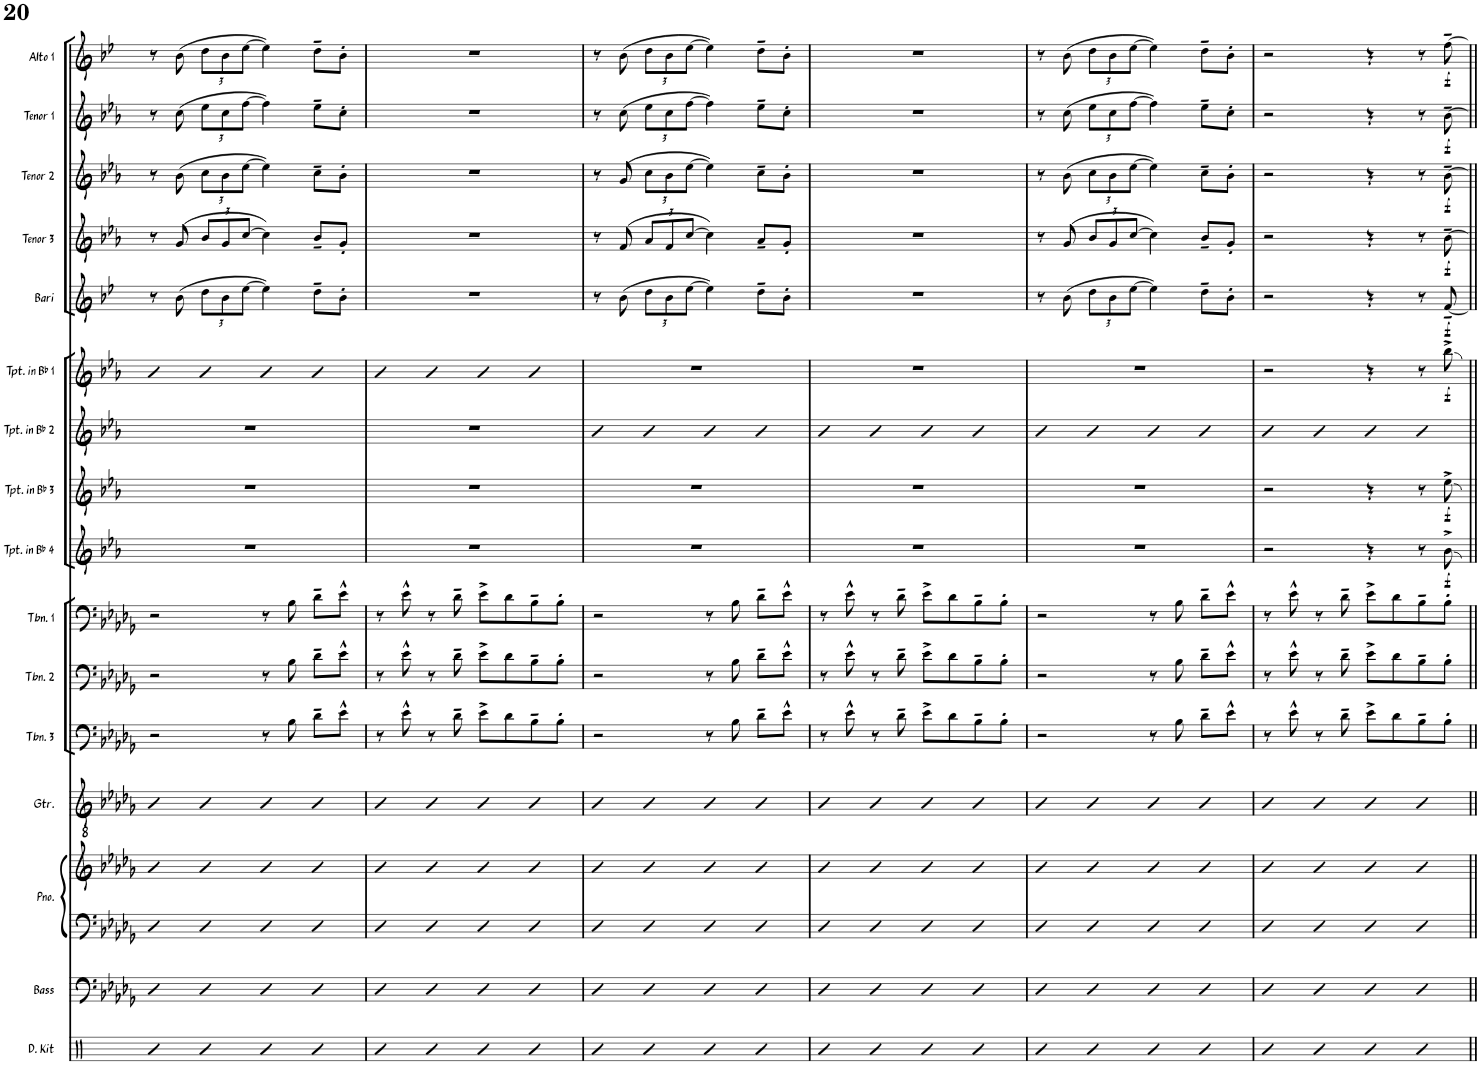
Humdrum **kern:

**kern	**kern	**kern	**kern	**kern	**kern	**kern	**kern	**kern	**dynam	**kern	**dynam	**kern	**kern	**dynam	**kern	**dynam	**kern	**dynam	**kern	**dynam	**kern	**dynam	**kern	**dynam
*part16	*part15	*part14	*part14	*part13	*part12	*part11	*part10	*part9	*part9	*part8	*part8	*part7	*part6	*part6	*part5	*part5	*part4	*part4	*part3	*part3	*part2	*part2	*part1	*part1
*staff17	*staff16	*staff15	*staff14	*staff13	*staff12	*staff11	*staff10	*staff9	*staff9	*staff8	*staff8	*staff7	*staff6	*staff6	*staff5	*staff5	*staff4	*staff4	*staff3	*staff3	*staff2	*staff2	*staff1	*staff1
*I"Drum Kit	*I"Acoustic Bass	*I"Piano	*	*I"Guitar	*I"Trombone 3	*I"Trombone 2	*I"Trombone 1	*I"Trumpet in Bb 4	*	*I"Trumpet in Bb 3	*	*I"Trumpet in Bb 2	*I"Trumpet in Bb 1	*	*I"Bari Sax	*	*I"Tenor Sax 3	*	*I"Tenor Sax 2	*	*I"Tenor Sax 1	*	*I"Alto Sax 1	*
*I'D. Kit	*I'Bass	*I'Pno.	*	*I'Gtr.	*I'Tbn. 3	*I'Tbn. 2	*I'Tbn. 1	*I'Tpt. in Bb 4	*	*I'Tpt. in Bb 3	*	*I'Tpt. in Bb 2	*I'Tpt. in Bb 1	*	*I'Bari	*	*I'Tenor 3	*	*I'Tenor 2	*	*I'Tenor 1	*	*I'Alto 1	*
!!LO:PB:g=z
*clefX	*clefF4	*clefF4	*clefG2	*clefGv2	*clefF4	*clefF4	*clefF4	*clefG2	*	*clefG2	*	*clefG2	*clefG2	*	*clefG2	*	*clefG2	*	*clefG2	*	*clefG2	*	*clefG2	*
*	*Trd7c12	*	*	*	*	*	*	*Trd1c2	*	*Trd1c2	*	*Trd1c2	*Trd1c2	*	*Trd12c21	*	*Trd8c14	*	*Trd8c14	*	*Trd8c14	*	*Trd5c9	*
*k[]	*k[b-e-a-d-g-]	*k[b-e-a-d-g-]	*k[b-e-a-d-g-]	*k[b-e-a-d-g-]	*k[b-e-a-d-g-]	*k[b-e-a-d-g-]	*k[b-e-a-d-g-]	*k[b-e-a-]	*	*k[b-e-a-]	*	*k[b-e-a-]	*k[b-e-a-]	*	*k[b-e-]	*	*k[b-e-a-]	*	*k[b-e-a-]	*	*k[b-e-a-]	*	*k[b-e-]	*
*M4/4	*M4/4	*M4/4	*M4/4	*M4/4	*M4/4	*M4/4	*M4/4	*M4/4	*	*M4/4	*	*M4/4	*M4/4	*	*M4/4	*	*M4/4	*	*M4/4	*	*M4/4	*	*M4/4	*
=118	=118	=118	=118	=118	=118	=118	=118	=118	=118	=118	=118	=118	=118	=118	=118	=118	=118	=118	=118	=118	=118	=118	=118	=118
4R	4D-	4D-	4b-	4B-	2r	2r	2r	1r	.	1r	.	1r	4b-	.	8r	.	8r	.	8r	.	8r	.	8r	.
.	.	.	.	.	.	.	.	.	.	.	.	.	.	.	(8b-\	.	(8g/	.	(8b-\	.	(8cc\	.	(8b-\	.
*	*	*	*	*	*	*	*	*	*	*	*	*	*	*	*Xbrackettup	*	*Xbrackettup	*	*Xbrackettup	*	*Xbrackettup	*	*Xbrackettup	*
4R	4D-	4D-	4b-	4B-	.	.	.	.	.	.	.	.	4b-	.	12dd\L	.	12b-/L	.	12cc\L	.	12ee-\L	.	12dd\L	.
.	.	.	.	.	.	.	.	.	.	.	.	.	.	.	12b-\	.	12g/	.	12b-\	.	12cc\	.	12b-\	.
.	.	.	.	.	.	.	.	.	.	.	.	.	.	.	[12ee-\J	.	[12cc/J	.	[12ee-\J	.	[12ff\J	.	[12ee-\J	.
4R	4D-	4D-	4b-	4B-	8r	8r	8r	.	.	.	.	.	4b-	.	4ee-\])	.	4cc\])	.	4ee-\])	.	4ff\])	.	4ee-\])	.
.	.	.	.	.	8B-\	8B-\	8B-\	.	.	.	.	.	.	.	.	.	.	.	.	.	.	.	.	.
4R	4D-	4D-	4b-	4B-	8d-~\L	8d-~\L	8d-~\L	.	.	.	.	.	4b-	.	8dd~\L	.	8b-~/L	.	8cc~\L	.	8ee-~\L	.	8dd~\L	.
.	.	.	.	.	8e-^^\J	8e-^^\J	8e-^^\J	.	.	.	.	.	.	.	8b-'\J	.	8g'/J	.	8b-'\J	.	8cc'\J	.	8b-'\J	.
=119	=119	=119	=119	=119	=119	=119	=119	=119	=119	=119	=119	=119	=119	=119	=119	=119	=119	=119	=119	=119	=119	=119	=119	=119
4R	4D-	4D-	4b-	4B-	8r	8r	8r	1r	.	1r	.	1r	4b-	.	1r	.	1r	.	1r	.	1r	.	1r	.
.	.	.	.	.	8e-^^\	8e-^^\	8e-^^\	.	.	.	.	.	.	.	.	.	.	.	.	.	.	.	.	.
4R	4D-	4D-	4b-	4B-	8r	8r	8r	.	.	.	.	.	4b-	.	.	.	.	.	.	.	.	.	.	.
.	.	.	.	.	8d-~\	8d-~\	8d-~\	.	.	.	.	.	.	.	.	.	.	.	.	.	.	.	.	.
4R	4D-	4D-	4b-	4B-	8e-^\L	8e-^\L	8e-^\L	.	.	.	.	.	4b-	.	.	.	.	.	.	.	.	.	.	.
.	.	.	.	.	8d-\	8d-\	8d-\	.	.	.	.	.	.	.	.	.	.	.	.	.	.	.	.	.
4R	4D-	4D-	4b-	4B-	8B-~\	8B-~\	8B-~\	.	.	.	.	.	4b-	.	.	.	.	.	.	.	.	.	.	.
.	.	.	.	.	8B-'\J	8B-'\J	8B-'\J	.	.	.	.	.	.	.	.	.	.	.	.	.	.	.	.	.
=120	=120	=120	=120	=120	=120	=120	=120	=120	=120	=120	=120	=120	=120	=120	=120	=120	=120	=120	=120	=120	=120	=120	=120	=120
4R	4D-	4D-	4b-	4B-	2r	2r	2r	1r	.	1r	.	4b-	1r	.	8r	.	8r	.	8r	.	8r	.	8r	.
.	.	.	.	.	.	.	.	.	.	.	.	.	.	.	(8b-\	.	(8f/	.	(8g/	.	(8cc\	.	(8b-\	.
4R	4D-	4D-	4b-	4B-	.	.	.	.	.	.	.	4b-	.	.	12dd\L	.	12a-/L	.	12cc\L	.	12ee-\L	.	12dd\L	.
.	.	.	.	.	.	.	.	.	.	.	.	.	.	.	12b-\	.	12f/	.	12b-\	.	12cc\	.	12b-\	.
.	.	.	.	.	.	.	.	.	.	.	.	.	.	.	[12ee-\J	.	[12cc/J	.	[12ee-\J	.	[12ff\J	.	[12ee-\J	.
4R	4D-	4D-	4b-	4B-	8r	8r	8r	.	.	.	.	4b-	.	.	4ee-\])	.	4cc\])	.	4ee-\])	.	4ff\])	.	4ee-\])	.
.	.	.	.	.	8B-\	8B-\	8B-\	.	.	.	.	.	.	.	.	.	.	.	.	.	.	.	.	.
4R	4D-	4D-	4b-	4B-	8d-~\L	8d-~\L	8d-~\L	.	.	.	.	4b-	.	.	8dd~\L	.	8a-~/L	.	8cc~\L	.	8ee-~\L	.	8dd~\L	.
.	.	.	.	.	8e-^^\J	8e-^^\J	8e-^^\J	.	.	.	.	.	.	.	8b-'\J	.	8g'/J	.	8b-'\J	.	8cc'\J	.	8b-'\J	.
=121	=121	=121	=121	=121	=121	=121	=121	=121	=121	=121	=121	=121	=121	=121	=121	=121	=121	=121	=121	=121	=121	=121	=121	=121
4R	4D-	4D-	4b-	4B-	8r	8r	8r	1r	.	1r	.	4b-	1r	.	1r	.	1r	.	1r	.	1r	.	1r	.
.	.	.	.	.	8e-^^\	8e-^^\	8e-^^\	.	.	.	.	.	.	.	.	.	.	.	.	.	.	.	.	.
4R	4D-	4D-	4b-	4B-	8r	8r	8r	.	.	.	.	4b-	.	.	.	.	.	.	.	.	.	.	.	.
.	.	.	.	.	8d-~\	8d-~\	8d-~\	.	.	.	.	.	.	.	.	.	.	.	.	.	.	.	.	.
4R	4D-	4D-	4b-	4B-	8e-^\L	8e-^\L	8e-^\L	.	.	.	.	4b-	.	.	.	.	.	.	.	.	.	.	.	.
.	.	.	.	.	8d-\	8d-\	8d-\	.	.	.	.	.	.	.	.	.	.	.	.	.	.	.	.	.
4R	4D-	4D-	4b-	4B-	8B-~\	8B-~\	8B-~\	.	.	.	.	4b-	.	.	.	.	.	.	.	.	.	.	.	.
.	.	.	.	.	8B-'\J	8B-'\J	8B-'\J	.	.	.	.	.	.	.	.	.	.	.	.	.	.	.	.	.
=122	=122	=122	=122	=122	=122	=122	=122	=122	=122	=122	=122	=122	=122	=122	=122	=122	=122	=122	=122	=122	=122	=122	=122	=122
4R	4D-	4D-	4b-	4B-	2r	2r	2r	1r	.	1r	.	4b-	1r	.	8r	.	8r	.	8r	.	8r	.	8r	.
.	.	.	.	.	.	.	.	.	.	.	.	.	.	.	(8b-\	.	(8g/	.	(8b-\	.	(8cc\	.	(8b-\	.
4R	4D-	4D-	4b-	4B-	.	.	.	.	.	.	.	4b-	.	.	12dd\L	.	12b-/L	.	12cc\L	.	12ee-\L	.	12dd\L	.
.	.	.	.	.	.	.	.	.	.	.	.	.	.	.	12b-\	.	12g/	.	12b-\	.	12cc\	.	12b-\	.
.	.	.	.	.	.	.	.	.	.	.	.	.	.	.	[12ee-\J	.	[12cc/J	.	[12ee-\J	.	[12ff\J	.	[12ee-\J	.
4R	4D-	4D-	4b-	4B-	8r	8r	8r	.	.	.	.	4b-	.	.	4ee-\])	.	4cc\])	.	4ee-\])	.	4ff\])	.	4ee-\])	.
.	.	.	.	.	8B-\	8B-\	8B-\	.	.	.	.	.	.	.	.	.	.	.	.	.	.	.	.	.
4R	4D-	4D-	4b-	4B-	8d-~\L	8d-~\L	8d-~\L	.	.	.	.	4b-	.	.	8dd~\L	.	8b-~/L	.	8cc~\L	.	8ee-~\L	.	8dd~\L	.
.	.	.	.	.	8e-^^\J	8e-^^\J	8e-^^\J	.	.	.	.	.	.	.	8b-'\J	.	8g'/J	.	8b-'\J	.	8cc'\J	.	8b-'\J	.
=123	=123	=123	=123	=123	=123	=123	=123	=123	=123	=123	=123	=123	=123	=123	=123	=123	=123	=123	=123	=123	=123	=123	=123	=123
4R	4D-	4D-	4b-	4B-	8r	8r	8r	2r	.	2r	.	4b-	2r	.	2r	.	2r	.	2r	.	2r	.	2r	.
.	.	.	.	.	8e-^^\	8e-^^\	8e-^^\	.	.	.	.	.	.	.	.	.	.	.	.	.	.	.	.	.
4R	4D-	4D-	4b-	4B-	8r	8r	8r	.	.	.	.	4b-	.	.	.	.	.	.	.	.	.	.	.	.
.	.	.	.	.	8d-~\	8d-~\	8d-~\	.	.	.	.	.	.	.	.	.	.	.	.	.	.	.	.	.
4R	4D-	4D-	4b-	4B-	8e-^\L	8e-^\L	8e-^\L	4r	.	4r	.	4b-	4r	.	4r	.	4r	.	4r	.	4r	.	4r	.
.	.	.	.	.	8d-\	8d-\	8d-\	.	.	.	.	.	.	.	.	.	.	.	.	.	.	.	.	.
4R	4D-	4D-	4b-	4B-	8B-~\	8B-~\	8B-~\	8r	.	8r	.	4b-	8r	.	8r	.	8r	.	8r	.	8r	.	8r	.
!	!	!	!	!	!	!	!	!	!LO:DY:b	!	!LO:DY:b	!	!	!LO:DY:b	!	!LO:DY:b	!	!LO:DY:b	!	!LO:DY:b	!	!LO:DY:b	!	!LO:DY:b
.	.	.	.	.	8B-'\J	8B-'\J	8B-'\J	8b-^\	f	8ee-^\	f	.	8bb-^\	f	[8f~/	f	[8b-~\	f	[8b-~\	f	[8b-~\	f	[8ff~\	f
=||	=||	=||	=||	=||	=||	=||	=||	=||	=||	=||	=||	=||	=||	=||	=||	=||	=||	=||	=||	=||	=||	=||	=||	=||
*-	*-	*-	*-	*-	*-	*-	*-	*-	*-	*-	*-	*-	*-	*-	*-	*-	*-	*-	*-	*-	*-	*-	*-	*-
